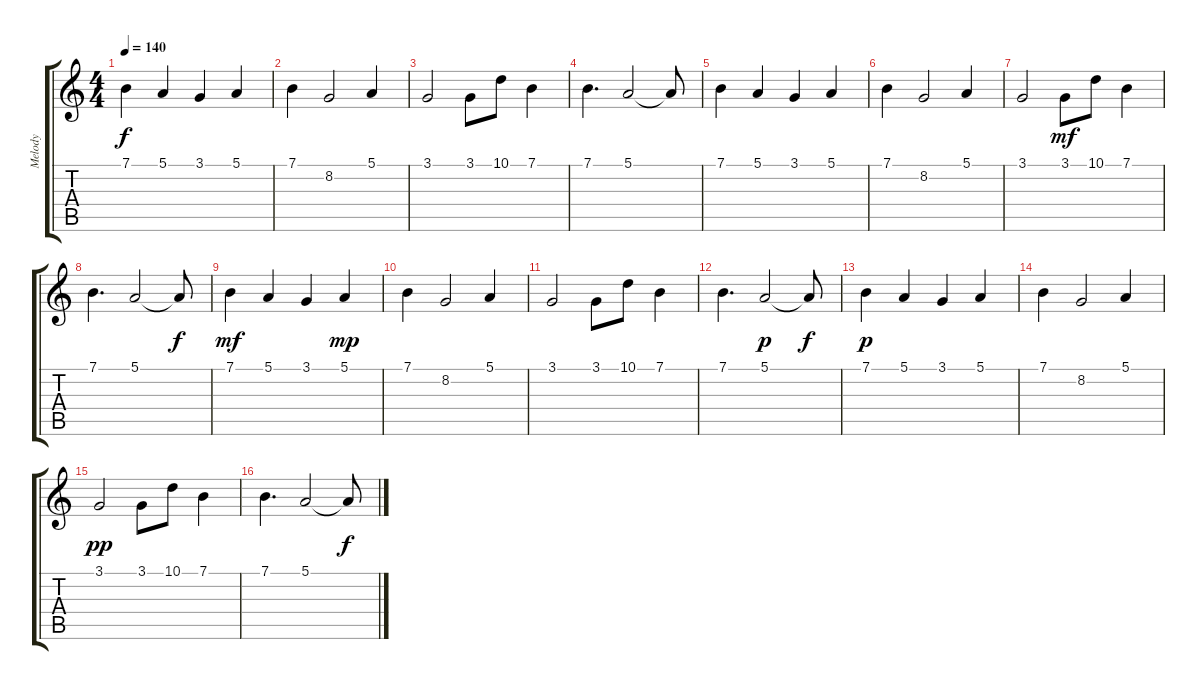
\track ("Melody" "Melody") {instrument tenorsax}
\staff {score tabs}
\tuning (E4 B3 G3 D3 A2 E2) {hide}
\ts (4 4)
\tempo 140
\clef g2
\ks c
7.1.4{dy f} 5.1.4 3.1.4 5.1.4 |
7.1.4 8.2.2 5.1.4 |
3.1.2 3.1.8 10.1.8 7.1.4 |
7.1.4{d} 5.1.2 5.1{t}.8 |
7.1.4 5.1.4 3.1.4 5.1.4 |
7.1.4 8.2.2 5.1.4 |
3.1.2 3.1.8{dy mf} 10.1.8 7.1.4 |
7.1.4{d} 5.1.2 5.1{t}.8{dy f} |
7.1.4{dy mf} 5.1.4 3.1.4 5.1.4{dy mp} |
7.1.4 8.2.2 5.1.4 |
3.1.2 3.1.8 10.1.8 7.1.4 |
7.1.4{d} 5.1.2{dy p} 5.1{t}.8{dy f} |
7.1.4{dy p} 5.1.4 3.1.4 5.1.4 |
7.1.4 8.2.2 5.1.4 |
3.1.2{dy pp} 3.1.8 10.1.8 7.1.4 |
7.1.4{d} 5.1.2 5.1{t}.8{dy f}
